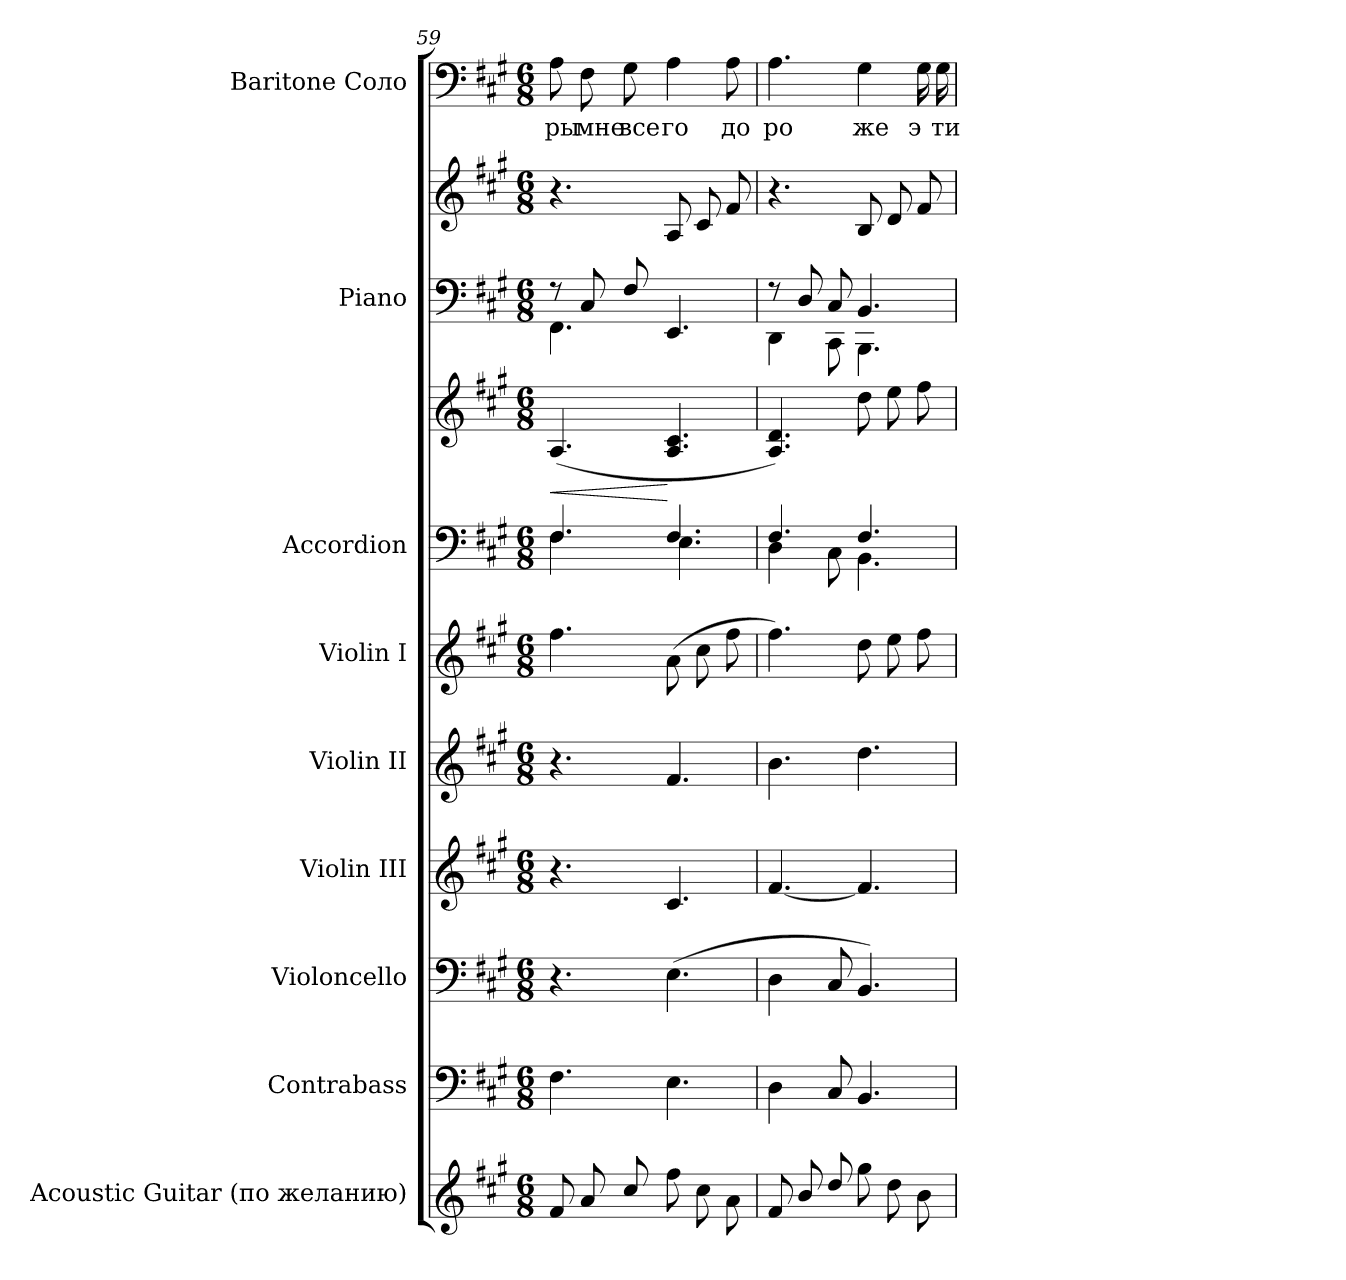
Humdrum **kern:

**kern	**kern	**kern	**kern	**kern	**kern	**kern	**kern	**dynam	**kern	**kern	**kern	**text
*part9	*part8	*part7	*part6	*part5	*part4	*part3	*part3	*part3	*part2	*part2	*part1	*part1
*staff11	*staff10	*staff9	*staff8	*staff7	*staff6	*staff5	*staff4	*staff4/5	*staff3	*staff2	*staff1	*staff1
*I"Acoustic Guitar (по желанию)	*I"Contrabass	*I"Violoncello	*I"Violin III	*I"Violin II	*I"Violin I	*I"Accordion	*	*	*I"Piano	*	*I"Baritone Соло	*
*I'A. Gtr.	*I'Cb.	*I'Vc.	*I'Vln. III	*I'Vln. II	*I'Vln. I	*I'Accord.	*	*	*I'Pno.	*	*I'Bar.	*
*clefG2	*clefF4	*clefF4	*clefG2	*clefG2	*clefG2	*clefF4	*clefG2	*	*clefF4	*clefG2	*clefF4	*
*ITrd7c12	*ITrd7c12	*	*	*	*	*	*	*	*	*	*	*
*k[f#c#g#]	*k[f#c#g#]	*k[f#c#g#]	*k[f#c#g#]	*k[f#c#g#]	*k[f#c#g#]	*k[f#c#g#]	*k[f#c#g#]	*	*k[f#c#g#]	*k[f#c#g#]	*k[f#c#g#]	*
*A:	*A:	*A:	*A:	*A:	*A:	*A:	*A:	*	*A:	*A:	*A:	*
*M6/8	*M6/8	*M6/8	*M6/8	*M6/8	*M6/8	*M6/8	*M6/8	*	*M6/8	*M6/8	*M6/8	*
=59	=59	=59	=59	=59	=59	=59	=59	=59	=59	=59	=59	=59
*	*	*	*	*	*	*^	*	*	*	*	*	*
!	!	!	!	!	!	!	!	!	!LO:HP:b	!	!	!	!
*	*	*	*	*	*	*	*	*	*	*^	*	*	*
!	!	!	!	!	!	!	!	!	!	!	!	!	!	!LO:LY:b:color=#000000
8F#i/	4.FF#i\	4.r	4.r	4.r	4.ff#i\	4.F#i/	4.F#i\	(4.Ai/	<	8r	4.FF#i\	4.r	8Ai\	ры
!	!	!	!	!	!	!	!	!	!	!	!	!	!	!LO:LY:b:color=#000000
8Ai/	.	.	.	.	.	.	.	.	.	8C#i/	.	.	8F#i\	мне
!	!	!	!	!	!	!	!	!	!	!	!	!	!	!LO:LY:b:color=#000000
8c#i/	.	.	.	.	.	.	.	.	.	8F#i/	.	.	8G#i\	все_
!	!	!	!	!	!	!	!	!	!	!	!	!	!	!LO:LY:b:color=#000000
8f#i\	4.EEi\	(4.Ei\	4.c#i/	4.f#i/	(8ai\	4.F#i/	4.Ei\	4.Ai/ 4.c#i	[ [ [	4.ryy	4.EEi/	8Ai/	4Ai\	го
8c#i\	.	.	.	.	8cc#i\	.	.	.	.	.	.	8c#i/	.	.
!	!	!	!	!	!	!	!	!	!	!	!	!	!	!LO:LY:b:color=#000000
8Ai\	.	.	.	.	8ff#i\	.	.	.	.	.	.	8f#i/	8Ai\	до_
!!LO:PB:g=z
=60	=60	=60	=60	=60	=60	=60	=60	=60	=60	=60	=60	=60	=60	=60
!	!	!	!	!	!	!	!	!	!	!	!	!	!	!LO:LY:b:color=#000000
8F#i/	4DDi\	4Di\	[<4.f#i/	4.bi\	4.ff#i\)	4.F#i/	4Di\	4.Ai/ 4.di)	.	8r	4DDi\	4.r	4.Ai\	ро_
8Bi/	.	.	.	.	.	.	.	.	.	8Di/	.	.	.	.
8di/	8CC#i/	8C#i/	.	.	.	.	8C#i\	.	.	8C#i/	8CC#i\	.	.	.
!	!	!	!	!	!	!	!	!	!	!	!	!	!	!LO:LY:b:color=#000000
8g#i\	4.BBBi/	4.BBi/)	4.f#i/]	4.ddi\	8ddi\	4.F#i/	4.BBi\	8ddi\	.	4.BBi/	4.BBBi\	8Bi/	4G#i\	же
8di\	.	.	.	.	8eei\	.	.	8eei\	.	.	.	8di/	.	.
!	!	!	!	!	!	!	!	!	!	!	!	!	!	!LO:LY:b:color=#000000
8Bi\	.	.	.	.	8ff#i\	.	.	8ff#i\	.	.	.	8f#i/	16G#i\	э_
!	!	!	!	!	!	!	!	!	!	!	!	!	!	!LO:LY:b:color=#000000
.	.	.	.	.	.	.	.	.	.	.	.	.	16G#i\	ти
*	*	*	*	*	*	*v	*v	*	*	*v	*v	*	*	*
=	=	=	=	=	=	=	=	=	=	=	=	=
*-	*-	*-	*-	*-	*-	*-	*-	*-	*-	*-	*-	*-
